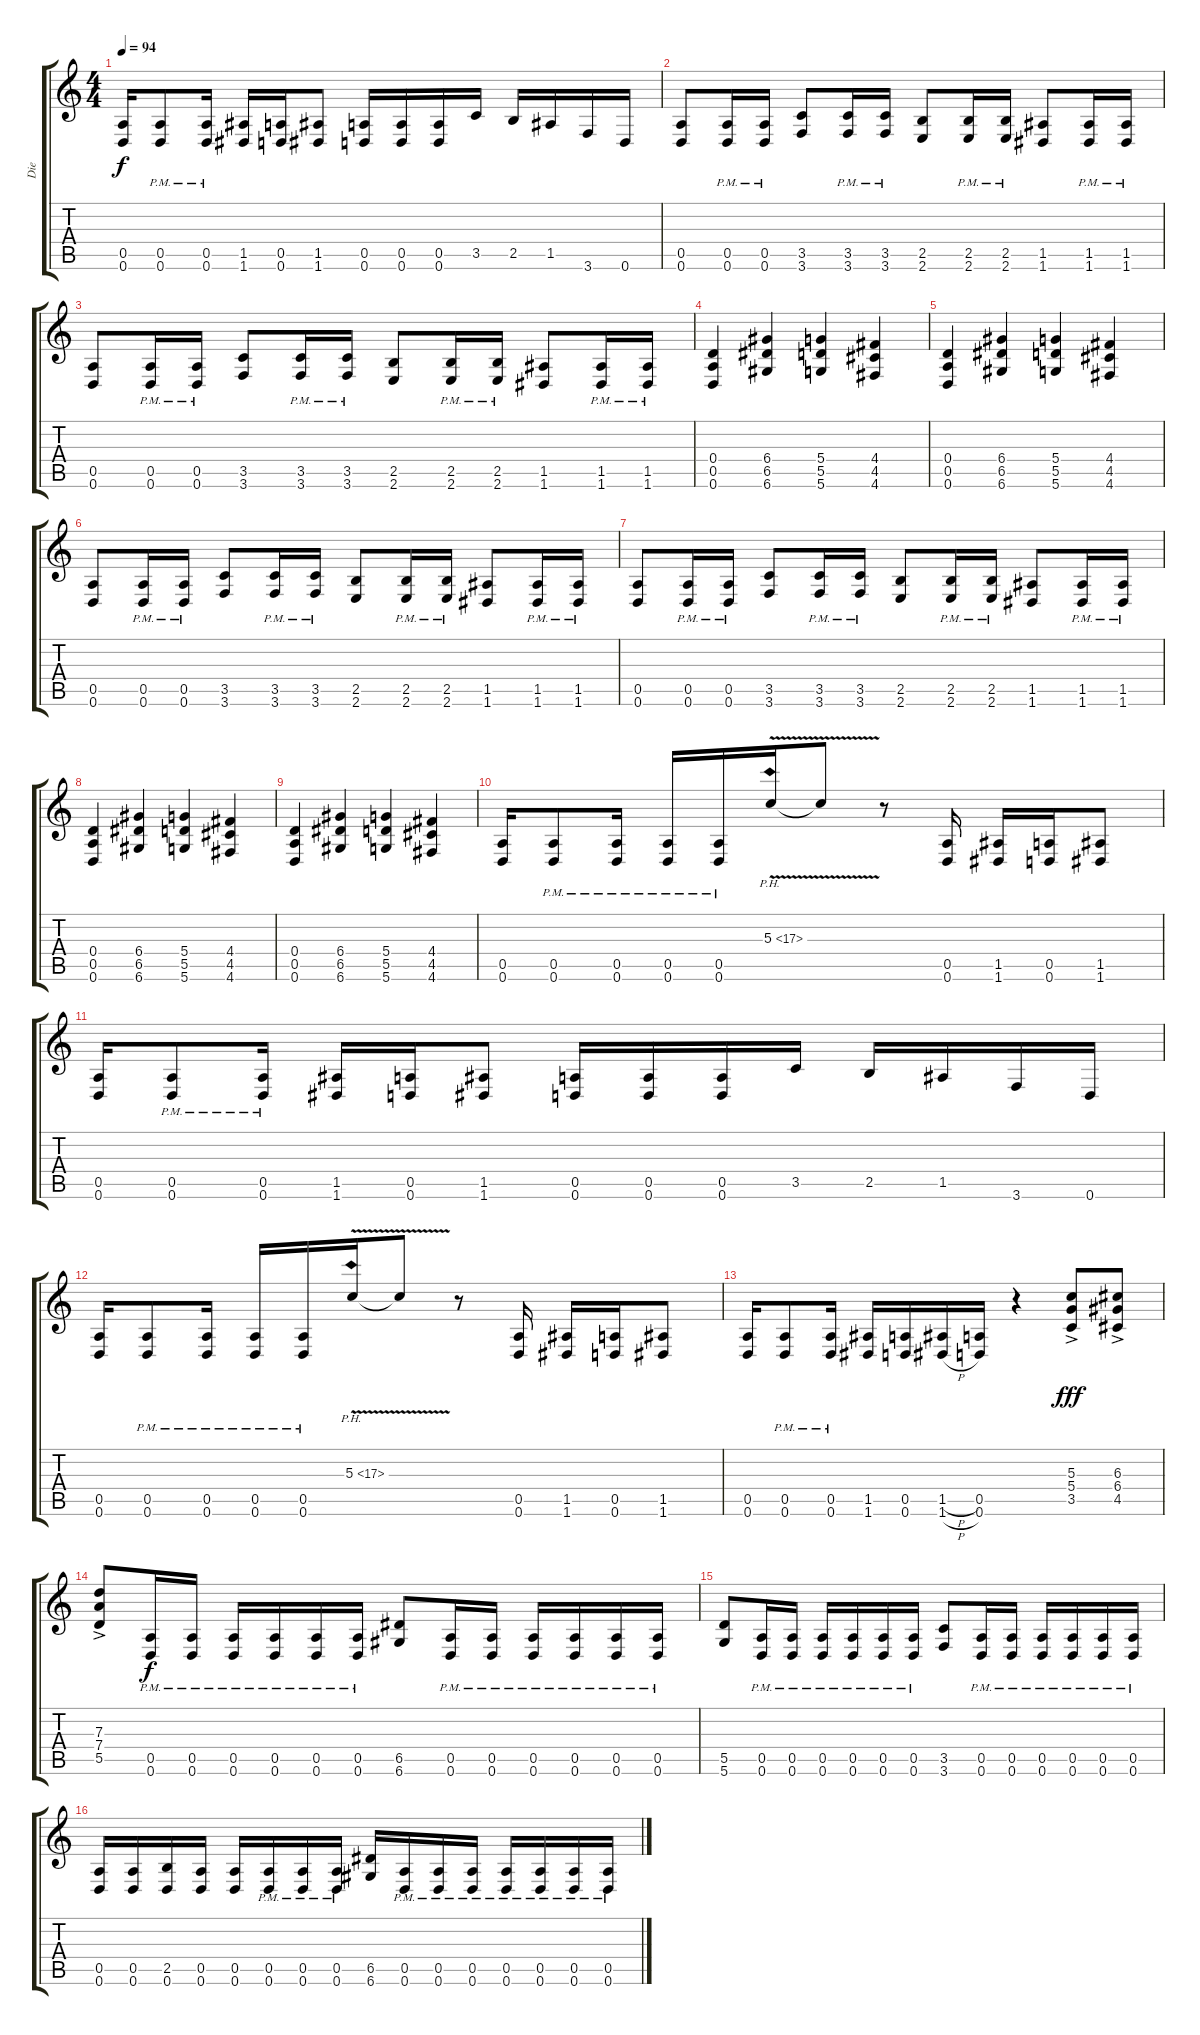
\track ("Die" "Die") {instrument overdrivenguitar}
\staff {score tabs}
\tuning (E4 B3 G3 D3 A2 D2) {hide}
\ts (4 4)
\tempo 94
\clef g2
\ks c
(0.5 0.6).16{dy f} (0.5{pm} 0.6{pm}).8 (0.5{pm} 0.6{pm}).16 (1.5 1.6).16 (0.5 0.6).16 (1.5 1.6).8 (0.5 0.6).16 (0.5 0.6).16 (0.5 0.6).16 3.5.16 2.5.16 1.5.16 3.6.16 0.6.16 |
(0.5 0.6).8 (0.5{pm} 0.6{pm}).16 (0.5{pm} 0.6{pm}).16 (3.5 3.6).8 (3.5{pm} 3.6{pm}).16 (3.5{pm} 3.6{pm}).16 (2.5 2.6).8 (2.5{pm} 2.6{pm}).16 (2.5{pm} 2.6{pm}).16 (1.5 1.6).8 (1.5{pm} 1.6{pm}).16 (1.5{pm} 1.6{pm}).16 |
(0.5 0.6).8 (0.5{pm} 0.6{pm}).16 (0.5{pm} 0.6{pm}).16 (3.5 3.6).8 (3.5{pm} 3.6{pm}).16 (3.5{pm} 3.6{pm}).16 (2.5 2.6).8 (2.5{pm} 2.6{pm}).16 (2.5{pm} 2.6{pm}).16 (1.5 1.6).8 (1.5{pm} 1.6{pm}).16 (1.5{pm} 1.6{pm}).16 |
(0.4 0.5 0.6).4 (6.4 6.5 6.6).4 (5.4 5.5 5.6).4 (4.4 4.5 4.6).4 |
(0.4 0.5 0.6).4 (6.4 6.5 6.6).4 (5.4 5.5 5.6).4 (4.4 4.5 4.6).4 |
(0.5 0.6).8 (0.5{pm} 0.6{pm}).16 (0.5{pm} 0.6{pm}).16 (3.5 3.6).8 (3.5{pm} 3.6{pm}).16 (3.5{pm} 3.6{pm}).16 (2.5 2.6).8 (2.5{pm} 2.6{pm}).16 (2.5{pm} 2.6{pm}).16 (1.5 1.6).8 (1.5{pm} 1.6{pm}).16 (1.5{pm} 1.6{pm}).16 |
(0.5 0.6).8 (0.5{pm} 0.6{pm}).16 (0.5{pm} 0.6{pm}).16 (3.5 3.6).8 (3.5{pm} 3.6{pm}).16 (3.5{pm} 3.6{pm}).16 (2.5 2.6).8 (2.5{pm} 2.6{pm}).16 (2.5{pm} 2.6{pm}).16 (1.5 1.6).8 (1.5{pm} 1.6{pm}).16 (1.5{pm} 1.6{pm}).16 |
(0.4 0.5 0.6).4 (6.4 6.5 6.6).4 (5.4 5.5 5.6).4 (4.4 4.5 4.6).4 |
(0.4 0.5 0.6).4 (6.4 6.5 6.6).4 (5.4 5.5 5.6).4 (4.4 4.5 4.6).4 |
(0.5 0.6).16 (0.5{pm} 0.6{pm}).8 (0.5{pm} 0.6{pm}).16 (0.5{pm} 0.6{pm}).16 (0.5{pm} 0.6{pm}).16 5.3{ph 12 v}.16 5.3{t}.8 r.8 (0.5 0.6).16 (1.5 1.6).16 (0.5 0.6).16 (1.5 1.6).8 |
(0.5 0.6).16 (0.5{pm} 0.6{pm}).8 (0.5{pm} 0.6{pm}).16 (1.5 1.6).16 (0.5 0.6).16 (1.5 1.6).8 (0.5 0.6).16 (0.5 0.6).16 (0.5 0.6).16 3.5.16 2.5.16 1.5.16 3.6.16 0.6.16 |
(0.5 0.6).16 (0.5{pm} 0.6{pm}).8 (0.5{pm} 0.6{pm}).16 (0.5{pm} 0.6{pm}).16 (0.5{pm} 0.6{pm}).16 5.3{ph 12 v}.16 5.3{t}.8 r.8 (0.5 0.6).16 (1.5 1.6).16 (0.5 0.6).16 (1.5 1.6).8 |
(0.5 0.6).16 (0.5{pm} 0.6{pm}).8 (0.5{pm} 0.6{pm}).16 (1.5 1.6).16 (0.5 0.6).16 (1.5{h} 1.6{h}).16 (0.5 0.6).16 r.4 (5.3{ac} 5.4{ac} 3.5{ac}).8{dy fff} (6.3{ac} 6.4{ac} 4.5{ac}).8 |
(7.3{ac} 7.4{ac} 5.5{ac}).8 (0.5{pm} 0.6{pm}).16{dy f} (0.5{pm} 0.6{pm}).16 (0.5{pm} 0.6{pm}).16 (0.5{pm} 0.6{pm}).16 (0.5{pm} 0.6{pm}).16 (0.5{pm} 0.6{pm}).16 (6.5 6.6).8 (0.5{pm} 0.6{pm}).16 (0.5{pm} 0.6{pm}).16 (0.5{pm} 0.6{pm}).16 (0.5{pm} 0.6{pm}).16 (0.5{pm} 0.6{pm}).16 (0.5{pm} 0.6{pm}).16 |
(5.5 5.6).8 (0.5{pm} 0.6{pm}).16 (0.5{pm} 0.6{pm}).16 (0.5{pm} 0.6{pm}).16 (0.5{pm} 0.6{pm}).16 (0.5{pm} 0.6{pm}).16 (0.5{pm} 0.6{pm}).16 (3.5 3.6).8 (0.5{pm} 0.6{pm}).16 (0.5{pm} 0.6{pm}).16 (0.5{pm} 0.6{pm}).16 (0.5{pm} 0.6{pm}).16 (0.5{pm} 0.6{pm}).16 (0.5{pm} 0.6{pm}).16 |
(0.5 0.6).16 (0.5 0.6).16 (2.5 0.6).16 (0.5 0.6).16 (0.5 0.6).16 (0.5{pm} 0.6{pm}).16 (0.5{pm} 0.6{pm}).16 (0.5{pm} 0.6{pm}).16 (6.5 6.6).16 (0.5{pm} 0.6{pm}).16 (0.5{pm} 0.6{pm}).16 (0.5{pm} 0.6{pm}).16 (0.5{pm} 0.6{pm}).16 (0.5{pm} 0.6{pm}).16 (0.5{pm} 0.6{pm}).16 (0.5{pm} 0.6{pm}).16
